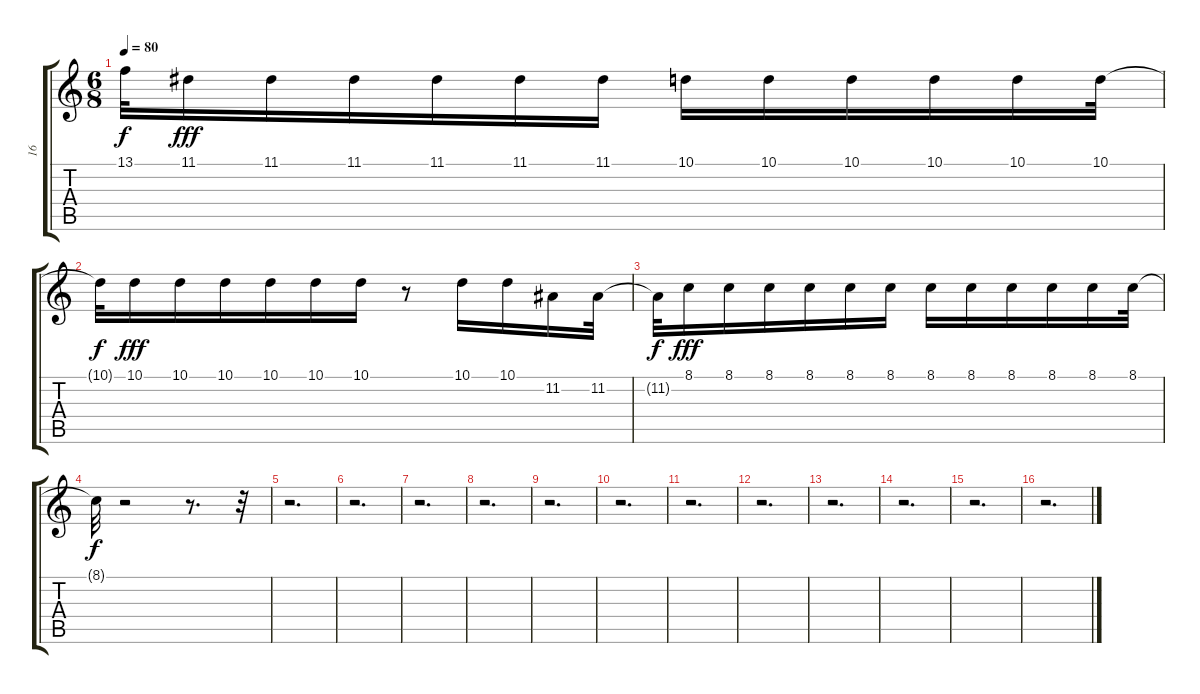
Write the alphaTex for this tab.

\track ("16" "16") {instrument steeldrums}
\staff {score tabs}
\tuning (E4 B3 G3 D3 A2 E2) {hide}
\ts (6 8)
\tempo 80
\clef g2
\ks c
13.1{t}.32{dy f} 11.1.16{dy fff} 11.1.16 11.1.16 11.1.16 11.1.16 11.1.16 10.1.16 10.1.16 10.1.16 10.1.16 10.1.16 10.1.32 |
10.1{t}.32{dy f} 10.1.16{dy fff} 10.1.16 10.1.16 10.1.16 10.1.16 10.1.16 r.8 10.1.16 10.1.16 11.2.16 11.2.32 |
11.2{t}.32{dy f} 8.1.16{dy fff} 8.1.16 8.1.16 8.1.16 8.1.16 8.1.16 8.1.16 8.1.16 8.1.16 8.1.16 8.1.16 8.1.32 |
8.1{t}.32{dy f} r.2 r.8{d} r.32 |
r.2{d} |
r.2{d} |
r.2{d} |
r.2{d} |
r.2{d} |
r.2{d} |
r.2{d} |
r.2{d} |
r.2{d} |
r.2{d} |
r.2{d} |
r.2{d}
